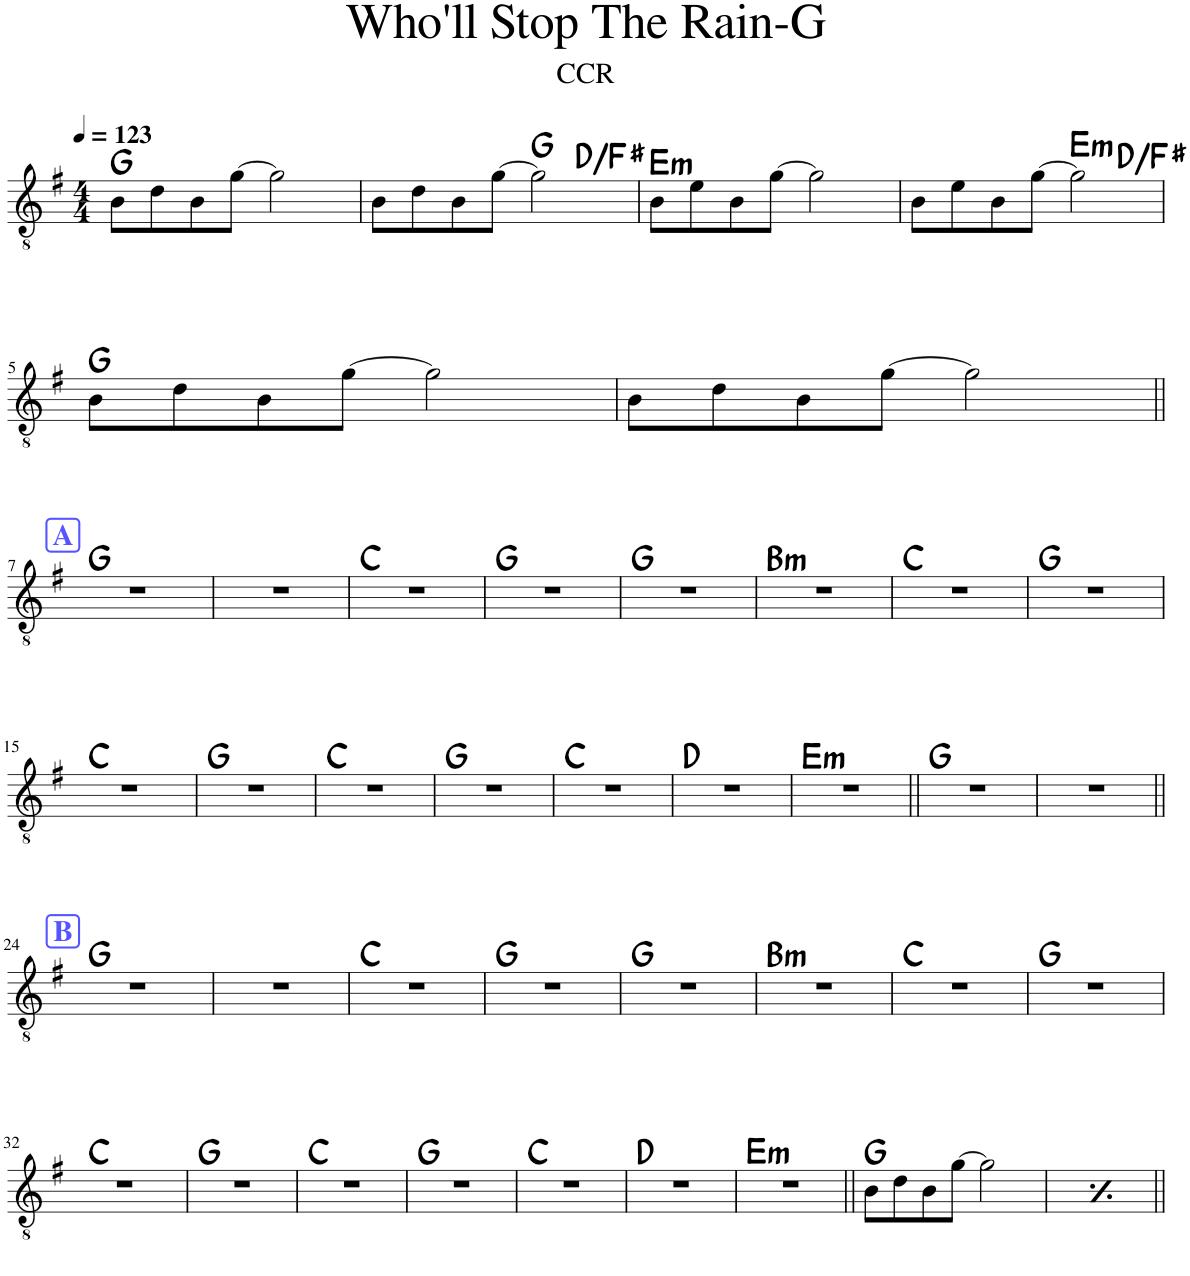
**kern	**harte
*part1	*part1
*staff1	*
*I"Classical Guitar	*
*I'Guit.	*
*clefGv2	*
*k[f#]	*
*M4/4	*
*MM123	*
=1	=1
8B\L	G:maj
8d\	.
8B\	.
[8g\J	.
2g\]	.
=2	=2
*^	*
8B\L	2.ryy	.
8d\	.	.
8B\	.	.
[8g\J	.	.
2g\]	.	G:maj
.	4ryy	D:maj/3
=3	=3	=3
!	!	!LO:H:kt=m
*v	*v	*
8B\L	E:min
8e\	.
8B\	.
[8g\J	.
2g\]	.
=4	=4
*^	*
8B\L	2.ryy	.
8e\	.	.
8B\	.	.
[8g\J	.	.
!	!	!LO:H:kt=m
2g\]	.	E:min
.	4ryy	D:maj/3
*v	*v	*
!!LO:LB:g=z
=5	=5
8B\L	G:maj
8d\	.
8B\	.
[8g\J	.
2g\]	.
=6	=6
8B\L	.
8d\	.
8B\	.
[8g\J	.
2g\]	.
!!LO:LB:g=z
!!LO:REH:place=s1:a:B:cj:color=#5555FF:fs=14:t=A
=7||	=7||
1r	G:maj
=8	=8
1r	.
=9	=9
1r	C:maj
=10	=10
1r	G:maj
=11	=11
1r	G:maj
=12	=12
!	!LO:H:kt=m
1r	B:min
=13	=13
1r	C:maj
=14	=14
1r	G:maj
!!LO:LB:g=z
=15	=15
1r	C:maj
=16	=16
1r	G:maj
=17	=17
1r	C:maj
=18	=18
1r	G:maj
=19	=19
1r	C:maj
=20	=20
1r	D:maj
=21	=21
!	!LO:H:kt=m
1r	E:min
=22||	=22||
1r	G:maj
=23	=23
1r	.
!!LO:LB:g=z
!!LO:REH:place=s1:a:B:cj:color=#5555FF:fs=14:t=B
=24||	=24||
1r	G:maj
=25	=25
1r	.
=26	=26
1r	C:maj
=27	=27
1r	G:maj
=28	=28
1r	G:maj
=29	=29
!	!LO:H:kt=m
1r	B:min
=30	=30
1r	C:maj
=31	=31
1r	G:maj
!!LO:LB:g=z
=32	=32
1r	C:maj
=33	=33
1r	G:maj
=34	=34
1r	C:maj
=35	=35
1r	G:maj
=36	=36
1r	C:maj
=37	=37
1r	D:maj
=38	=38
!	!LO:H:kt=m
1r	E:min
=39||	=39||
8B\L	G:maj
8d\	.
8B\	.
[8g\J	.
2g\]	.
=40	=40
8B\L	G:maj
8d\	.
8B\	.
[8g\J	.
2g\]	.
=||	=||
*-	*-
